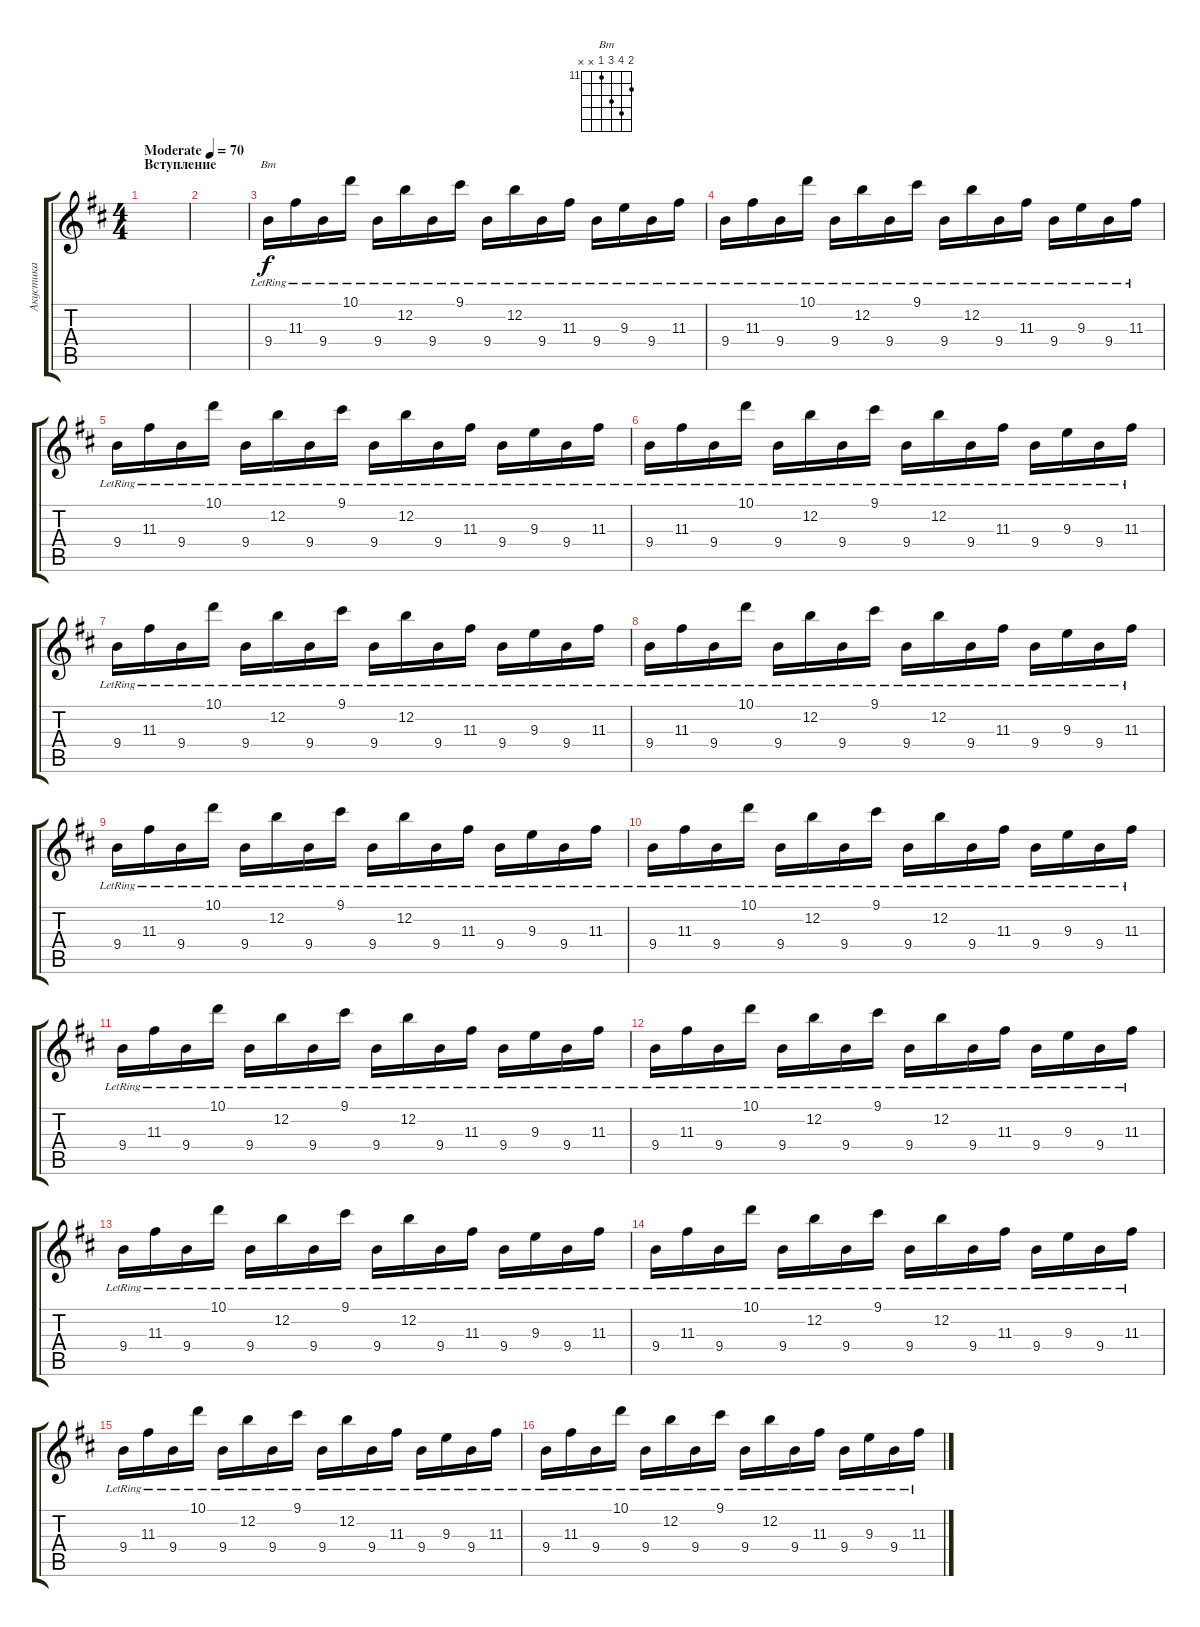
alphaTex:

\track ("Акустика" "Акустика") {instrument electricguitarjazz}
\staff {score tabs}
\tuning (E4 B3 G3 D3 A2 D2) {hide}
\chord ("Bm" 12 14 13 11 x x) {firstfret 11}
\ts (4 4)
\section ("" "Вступление")
\tempo (70 "Moderate")
\clef g2
\ks bminor
|
|
9.4{lr}.16{ch "Bm"} 11.3{lr}.16 9.4{lr}.16 10.1{lr}.16 9.4{lr}.16 12.2{lr}.16 9.4{lr}.16 9.1{lr}.16 9.4{lr}.16 12.2{lr}.16 9.4{lr}.16 11.3{lr}.16 9.4{lr}.16 9.3{lr}.16 9.4{lr}.16 11.3{lr}.16 |
9.4{lr}.16 11.3{lr}.16 9.4{lr}.16 10.1{lr}.16 9.4{lr}.16 12.2{lr}.16 9.4{lr}.16 9.1{lr}.16 9.4{lr}.16 12.2{lr}.16 9.4{lr}.16 11.3{lr}.16 9.4{lr}.16 9.3{lr}.16 9.4{lr}.16 11.3{lr}.16 |
9.4{lr}.16 11.3{lr}.16 9.4{lr}.16 10.1{lr}.16 9.4{lr}.16 12.2{lr}.16 9.4{lr}.16 9.1{lr}.16 9.4{lr}.16 12.2{lr}.16 9.4{lr}.16 11.3{lr}.16 9.4{lr}.16 9.3{lr}.16 9.4{lr}.16 11.3{lr}.16 |
9.4{lr}.16 11.3{lr}.16 9.4{lr}.16 10.1{lr}.16 9.4{lr}.16 12.2{lr}.16 9.4{lr}.16 9.1{lr}.16 9.4{lr}.16 12.2{lr}.16 9.4{lr}.16 11.3{lr}.16 9.4{lr}.16 9.3{lr}.16 9.4{lr}.16 11.3{lr}.16 |
9.4{lr}.16 11.3{lr}.16 9.4{lr}.16 10.1{lr}.16 9.4{lr}.16 12.2{lr}.16 9.4{lr}.16 9.1{lr}.16 9.4{lr}.16 12.2{lr}.16 9.4{lr}.16 11.3{lr}.16 9.4{lr}.16 9.3{lr}.16 9.4{lr}.16 11.3{lr}.16 |
9.4{lr}.16 11.3{lr}.16 9.4{lr}.16 10.1{lr}.16 9.4{lr}.16 12.2{lr}.16 9.4{lr}.16 9.1{lr}.16 9.4{lr}.16 12.2{lr}.16 9.4{lr}.16 11.3{lr}.16 9.4{lr}.16 9.3{lr}.16 9.4{lr}.16 11.3{lr}.16 |
9.4{lr}.16 11.3{lr}.16 9.4{lr}.16 10.1{lr}.16 9.4{lr}.16 12.2{lr}.16 9.4{lr}.16 9.1{lr}.16 9.4{lr}.16 12.2{lr}.16 9.4{lr}.16 11.3{lr}.16 9.4{lr}.16 9.3{lr}.16 9.4{lr}.16 11.3{lr}.16 |
9.4{lr}.16 11.3{lr}.16 9.4{lr}.16 10.1{lr}.16 9.4{lr}.16 12.2{lr}.16 9.4{lr}.16 9.1{lr}.16 9.4{lr}.16 12.2{lr}.16 9.4{lr}.16 11.3{lr}.16 9.4{lr}.16 9.3{lr}.16 9.4{lr}.16 11.3{lr}.16 |
9.4{lr}.16 11.3{lr}.16 9.4{lr}.16 10.1{lr}.16 9.4{lr}.16 12.2{lr}.16 9.4{lr}.16 9.1{lr}.16 9.4{lr}.16 12.2{lr}.16 9.4{lr}.16 11.3{lr}.16 9.4{lr}.16 9.3{lr}.16 9.4{lr}.16 11.3{lr}.16 |
9.4{lr}.16 11.3{lr}.16 9.4{lr}.16 10.1{lr}.16 9.4{lr}.16 12.2{lr}.16 9.4{lr}.16 9.1{lr}.16 9.4{lr}.16 12.2{lr}.16 9.4{lr}.16 11.3{lr}.16 9.4{lr}.16 9.3{lr}.16 9.4{lr}.16 11.3{lr}.16 |
9.4{lr}.16{volume 6} 11.3{lr}.16 9.4{lr}.16 10.1{lr}.16 9.4{lr}.16 12.2{lr}.16 9.4{lr}.16 9.1{lr}.16 9.4{lr}.16 12.2{lr}.16 9.4{lr}.16 11.3{lr}.16 9.4{lr}.16 9.3{lr}.16 9.4{lr}.16 11.3{lr}.16 |
9.4{lr}.16 11.3{lr}.16 9.4{lr}.16 10.1{lr}.16 9.4{lr}.16 12.2{lr}.16 9.4{lr}.16 9.1{lr}.16 9.4{lr}.16 12.2{lr}.16 9.4{lr}.16 11.3{lr}.16 9.4{lr}.16 9.3{lr}.16 9.4{lr}.16 11.3{lr}.16 |
9.4{lr}.16 11.3{lr}.16 9.4{lr}.16 10.1{lr}.16 9.4{lr}.16 12.2{lr}.16 9.4{lr}.16 9.1{lr}.16 9.4{lr}.16 12.2{lr}.16 9.4{lr}.16 11.3{lr}.16 9.4{lr}.16 9.3{lr}.16 9.4{lr}.16 11.3{lr}.16 |
9.4{lr}.16 11.3{lr}.16 9.4{lr}.16 10.1{lr}.16 9.4{lr}.16 12.2{lr}.16 9.4{lr}.16 9.1{lr}.16 9.4{lr}.16 12.2{lr}.16 9.4{lr}.16 11.3{lr}.16 9.4{lr}.16 9.3{lr}.16 9.4{lr}.16 11.3{lr}.16
